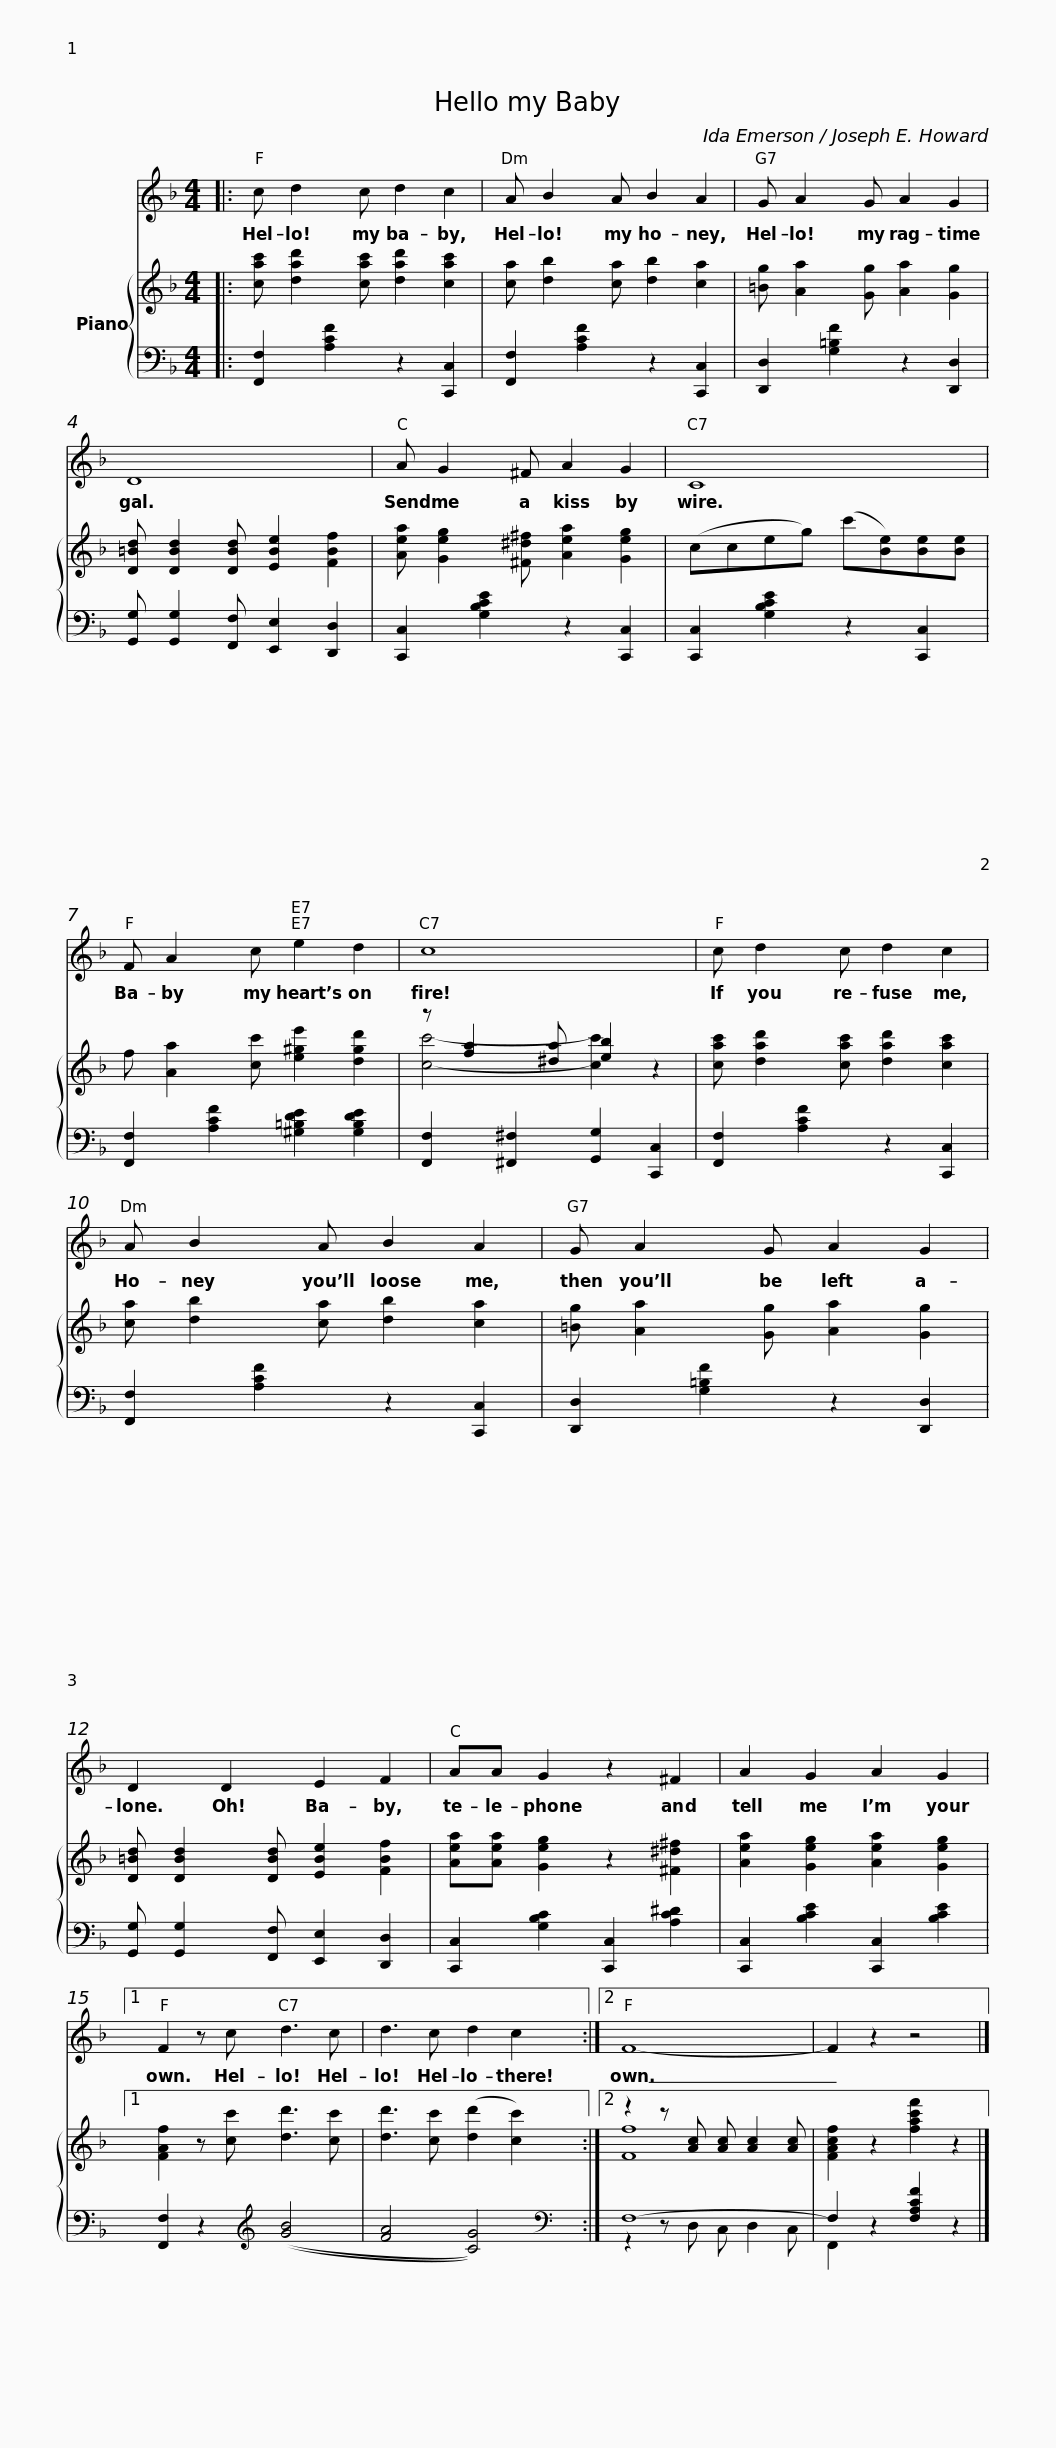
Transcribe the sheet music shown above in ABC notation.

X:1
%%score 1 { ( 2 4 ) | ( 3 5 ) }
L:1/8
M:4/4
I:linebreak $
K:F
V:1 treble
V:2 treble
V:4 treble
V:3 bass
V:5 bass
V:1
|: c d2 c d2 c2 | A B2 A B2 A2 | G A2 G A2 G2 | D8 | A G2 ^F A2 G2 |$ %5
 C8 | F A2 c e2 d2 | c8 | c d2 c d2 c2 |$ A B2 A B2 A2 | %10
 G A2 G A2 G2 | D2 D2 E2 F2 | AA G2 z2 ^F2 | A2 G2 A2 G2 |1$ F2 z c d3 c | %15
 d3 c d2 c2 :|2 F8- | F2 z2 z4 |] %18
V:2
|: [cac'] [dad']2 [cac'] [dad']2 [cac']2 | [ca] [db]2 [ca] [db]2 [ca]2 | [=Bg] [Aa]2 [Gg] [Aa]2 [Gg]2 | [D=Bd] [DBd]2 [DBd] [EBe]2 [FBf]2 | [Aea] [Geg]2 [^F^d^f] [Aea]2 [Geg]2 |$ %5
 (cceg) (c'[Be])[Be][Be] | f [Aa]2 [cc'] [e^ge']2 [dgd']2 | z [fa]2 [^da] [eb]2 z2 | [cac'] [dad']2 [cac'] [dad']2 [cac']2 |$ [ca] [db]2 [ca] [db]2 [ca]2 | %10
 [=Bg] [Aa]2 [Gg] [Aa]2 [Gg]2 | [D=Bd] [DBd]2 [DBd] [EBe]2 [FBf]2 | [Aea][Aea] [Geg]2 z2 [^F^d^f]2 | [Aea]2 [Geg]2 [Aea]2 [Geg]2 |1$ [FAf]2 z [cc'] [dd']3 [cc'] | %15
 [dd']3 [cc'] ([dd']2 [cc']2) :|2 z2 z [Ac] [Ac] [Ac]2 [Ac] | [FAcf]2 z2 [fac'f']2 z2 |] %18
V:3
|: [F,,F,]2 [A,CF]2 z2 [C,,C,]2 | [F,,F,]2 [A,CF]2 z2 [C,,C,]2 | [D,,D,]2 [G,=B,F]2 z2 [D,,D,]2 | [G,,G,] [G,,G,]2 [F,,F,] [E,,E,]2 [D,,D,]2 | [C,,C,]2 [G,B,CE]2 z2 [C,,C,]2 |$ %5
 [C,,C,]2 [G,B,CE]2 z2 [C,,C,]2 | [F,,F,]2 [A,CF]2 [^G,=B,DE]2 [G,B,DE]2 | [F,,F,]2 [^F,,^F,]2 [G,,G,]2 [C,,C,]2 | [F,,F,]2 [A,CF]2 z2 [C,,C,]2 |$ [F,,F,]2 [A,CF]2 z2 [C,,C,]2 | %10
 [D,,D,]2 [G,=B,F]2 z2 [D,,D,]2 | [G,,G,] [G,,G,]2 [F,,F,] [E,,E,]2 [D,,D,]2 | [C,,C,]2 [G,B,C]2 [C,,C,]2 [A,C^D]2 | [C,,C,]2 [B,CE]2 [C,,C,]2 [B,CE]2 |1$ [F,,F,]2 z2[K:treble] (([GB]4 | %15
 [FA]4 [CG]4)) :|2[K:bass] F,8- | F,2 z2 [F,A,CF]2 z2 |] %18
V:4
|: x8 | x8 | x8 | x8 | x8 |$ %5
 x8 | x8 | [cc']4- [cc']2 x2 | x8 |$ x8 | %10
 x8 | x8 | x8 | x8 |1$ x8 | %15
 x8 :|2 [Ff-]8 | x8 |] %18
V:5
|: x8 | x8 | x8 | x8 | x8 |$ %5
 x8 | x8 | x8 | x8 |$ x8 | %10
 x8 | x8 | x8 | x8 |1$ x4[K:treble] x4 | %15
 x8 :|2[K:bass] z2 z D, C, D,2 C, | F,,2 x6 |] %18
